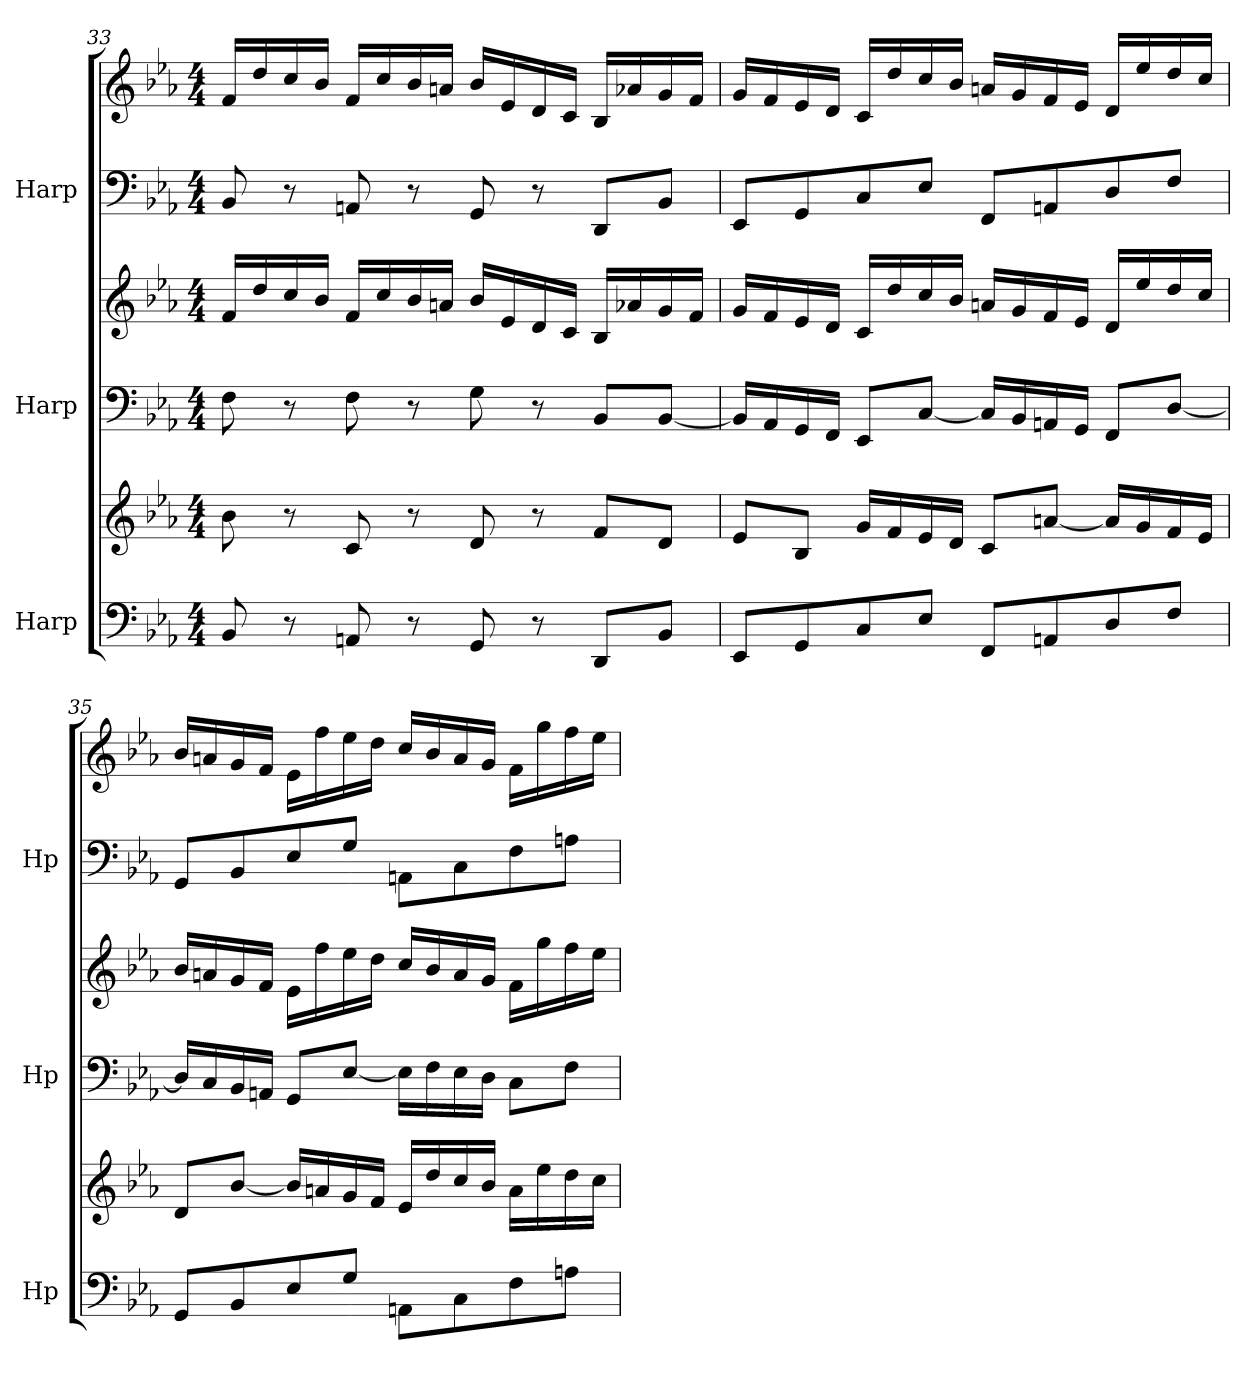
**kern	**kern	**kern	**kern	**kern	**kern
*part3	*part3	*part2	*part2	*part1	*part1
*staff6	*staff5	*staff4	*staff3	*staff2	*staff1
*I"Harp	*	*I"Harp	*	*I"Harp	*
*I'Hp	*	*I'Hp	*	*I'Hp	*
!!LO:PB:g=z
*clefF4	*clefG2	*clefF4	*clefG2	*clefF4	*clefG2
*k[b-e-a-]	*k[b-e-a-]	*k[b-e-a-]	*k[b-e-a-]	*k[b-e-a-]	*k[b-e-a-]
*M4/4	*M4/4	*M4/4	*M4/4	*M4/4	*M4/4
=33	=33	=33	=33	=33	=33
8BB-/	8b-\	8F\	16f/LL	8BB-/	16f/LL
.	.	.	16dd/	.	16dd/
8r	8r	8r	16cc/	8r	16cc/
.	.	.	16b-/JJ	.	16b-/JJ
8AAn/	8c/	8F\	16f/LL	8AAn/	16f/LL
.	.	.	16cc/	.	16cc/
8r	8r	8r	16b-/	8r	16b-/
.	.	.	16an/JJ	.	16an/JJ
8GG/	8d/	8G\	16b-/LL	8GG/	16b-/LL
.	.	.	16e-/	.	16e-/
8r	8r	8r	16d/	8r	16d/
.	.	.	16c/JJ	.	16c/JJ
8DD/L	8f/L	8BB-/L	16B-/LL	8DD/L	16B-/LL
.	.	.	16a-X/	.	16a-X/
8BB-/J	8d/J	[8BB-/J	16g/	8BB-/J	16g/
.	.	.	16f/JJ	.	16f/JJ
=34	=34	=34	=34	=34	=34
8EE-/L	8e-/L	16BB-/LL]	16g/LL	8EE-/L	16g/LL
.	.	16AA-/	16f/	.	16f/
8GG/	8B-/J	16GG/	16e-/	8GG/	16e-/
.	.	16FF/JJ	16d/JJ	.	16d/JJ
8C/	16g/LL	8EE-/L	16c/LL	8C/	16c/LL
.	16f/	.	16dd/	.	16dd/
8E-/J	16e-/	[8C/J	16cc/	8E-/J	16cc/
.	16d/JJ	.	16b-/JJ	.	16b-/JJ
8FF/L	8c/L	16C/LL]	16an/LL	8FF/L	16an/LL
.	.	16BB-/	16g/	.	16g/
8AAn/	[8an/J	16AAn/	16f/	8AAn/	16f/
.	.	16GG/JJ	16e-/JJ	.	16e-/JJ
8D/	16a/LL]	8FF/L	16d/LL	8D/	16d/LL
.	16g/	.	16ee-/	.	16ee-/
8F/J	16f/	[8D/J	16dd/	8F/J	16dd/
.	16e-/JJ	.	16cc/JJ	.	16cc/JJ
!!LO:LB:g=z
=35	=35	=35	=35	=35	=35
8GG/L	8d/L	16D/LL]	16b-/LL	8GG/L	16b-/LL
.	.	16C/	16an/	.	16an/
8BB-/	[8b-/J	16BB-/	16g/	8BB-/	16g/
.	.	16AAn/JJ	16f/JJ	.	16f/JJ
8E-/	16b-/LL]	8GG/L	16e-\LL	8E-/	16e-\LL
.	16an/	.	16ff\	.	16ff\
8G/J	16g/	[8E-/J	16ee-\	8G/J	16ee-\
.	16f/JJ	.	16dd\JJ	.	16dd\JJ
8AAn\L	16e-/LL	16E-\LL]	16cc/LL	8AAn\L	16cc/LL
.	16dd/	16F\	16b-/	.	16b-/
8C\	16cc/	16E-\	16a/	8C\	16a/
.	16b-/JJ	16D\JJ	16g/JJ	.	16g/JJ
8F\	16a\LL	8C\L	16f\LL	8F\	16f\LL
.	16ee-\	.	16gg\	.	16gg\
8An\J	16dd\	8F\J	16ff\	8An\J	16ff\
.	16cc\JJ	.	16ee-\JJ	.	16ee-\JJ
=	=	=	=	=	=
*-	*-	*-	*-	*-	*-
